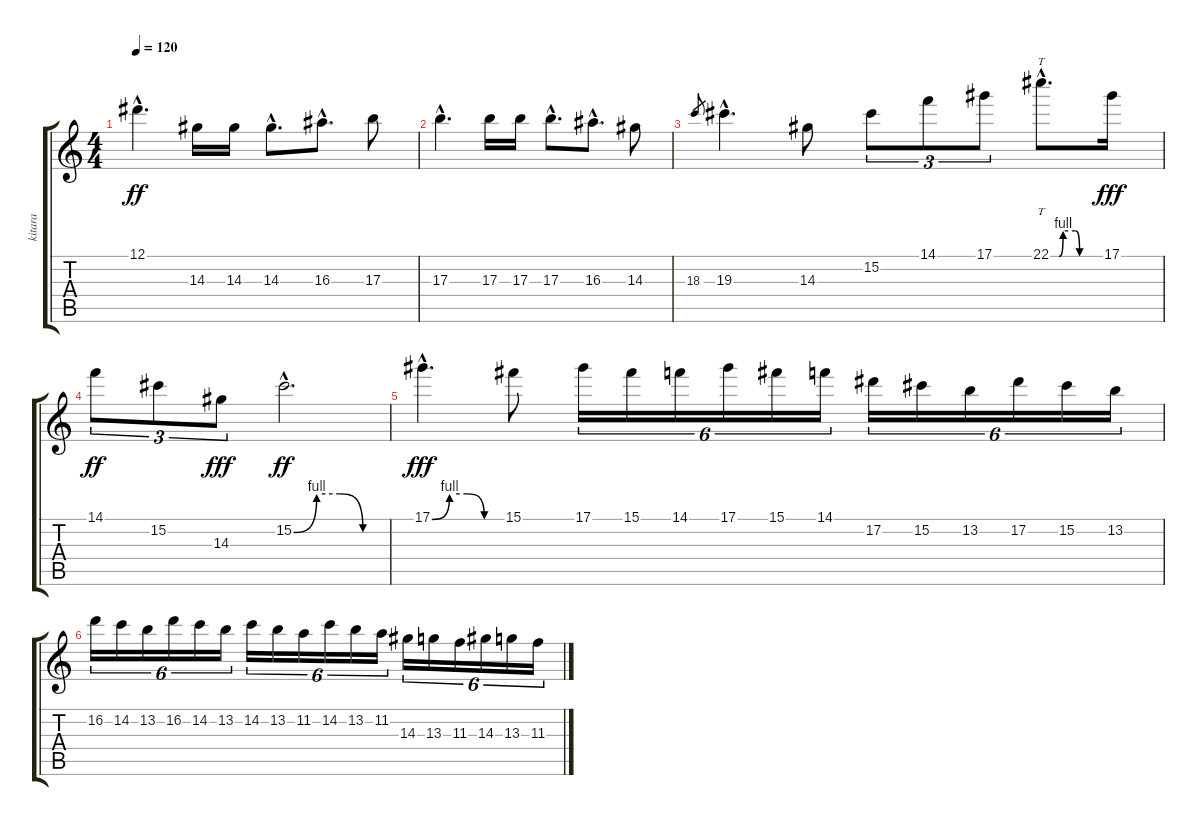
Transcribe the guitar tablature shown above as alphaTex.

\track ("kitara" "kitara") {instrument distortionguitar}
\staff {score tabs}
\tuning (Eb4 Bb3 Gb3 Db3 Ab2 Eb2) {hide}
\ts (4 4)
\tempo 120
\clef g2
\ks c
12.1{hac}.4{d dy ff} 14.3.16 14.3.16 14.3{hac}.8{d} 16.3{hac}.8{d} 17.3.8 |
17.3{hac}.4{d} 17.3.16 17.3.16 17.3{hac}.8{d} 16.3{hac}.8{d} 14.3.8 |
18.3.8{gr} 19.3{hac}.4{d} 14.3.8 15.2.8{tu (3 2)} 14.1.8{tu (3 2)} 17.1.8{tu (3 2)} 22.1{be (custom 0 0 10 0 15 4 30 4 35 0 39 0 45 0 60 0) hac}.8{tt d} 17.1.16{dy fff} |
14.1.8{tu (3 2) dy ff} 15.2.8{tu (3 2)} 14.3.8{tu (3 2) dy fff} 15.2{be (custom 0 0 15 4 30 4 45 0 60 0) hac}.2{d dy ff} |
17.1{be (custom 0 0 15 4 30 4 45 0 60 0) hac}.4{d dy fff} 15.1.8 17.1.16{tu (6 4)} 15.1.16{tu (6 4)} 14.1.16{tu (6 4)} 17.1.16{tu (6 4)} 15.1.16{tu (6 4)} 14.1.16{tu (6 4)} 17.2.16{tu (6 4)} 15.2.16{tu (6 4)} 13.2.16{tu (6 4)} 17.2.16{tu (6 4)} 15.2.16{tu (6 4)} 13.2.16{tu (6 4)} |
16.2.16{tu (6 4)} 14.2.16{tu (6 4)} 13.2.16{tu (6 4)} 16.2.16{tu (6 4)} 14.2.16{tu (6 4)} 13.2.16{tu (6 4)} 14.2.16{tu (6 4)} 13.2.16{tu (6 4)} 11.2.16{tu (6 4)} 14.2.16{tu (6 4)} 13.2.16{tu (6 4)} 11.2.16{tu (6 4)} 14.3.16{tu (6 4)} 13.3.16{tu (6 4)} 11.3.16{tu (6 4)} 14.3.16{tu (6 4)} 13.3.16{tu (6 4)} 11.3.16{tu (6 4)}
